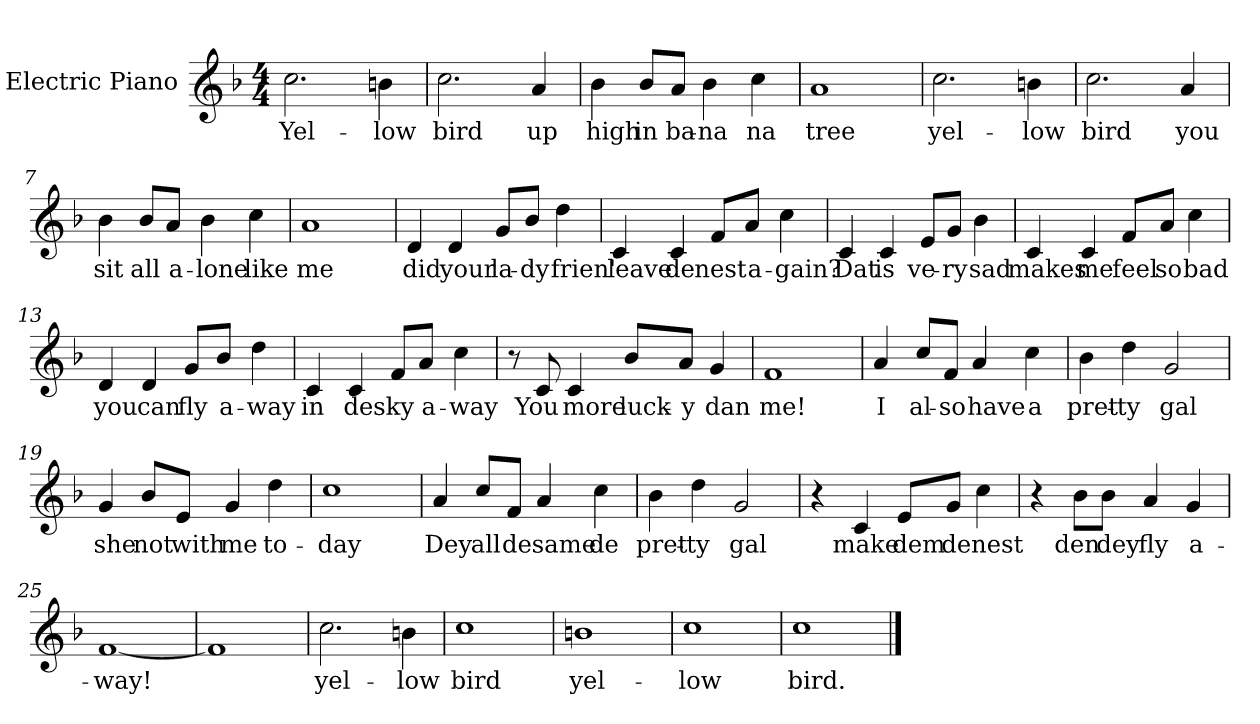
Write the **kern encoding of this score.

**kern	**text
*part1	*part1
*staff1	*staff1
*I"Electric Piano	*
*I'E.Pno	*
*clefG2	*
*k[b-]	*
*F:	*
*M4/4	*
=1	=1
2.cc\	Yel-
4bn\	-low
=2	=2
2.cc\	bird
4a/	up
=3	=3
4b-\	high
8b-/L	in
8a/J	ba-
4b-\	-na
4cc\	na
=4	=4
1a	tree
=5	=5
2.cc\	yel-
4bn\	-low
=6	=6
2.cc\	bird
4a/	you
!!LO:LB:g=z
=7	=7
4b-\	sit
8b-/L	all
8a/J	a-
4b-\	-lone
4cc\	like
=8	=8
1a	me
=9	=9
4d/	did
4d/	your
8g/L	la-
8b-/J	-dy
4dd\	frien'
=10	=10
4c/	leave
4c/	de
8f/L	nest
8a/J	a-
4cc\	-gain?
!!LO:LB:g=z
=11	=11
4c/	Dat
4c/	is
8e/L	ve-
8g/J	-ry
4b-\	sad
=12	=12
4c/	makes
4c/	me
8f/L	feel
8a/J	so
4cc\	bad
=13	=13
4d/	you
4d/	can
8g/L	fly
8b-/J	a-
4dd\	-way
!!LO:LB:g=z
=14	=14
4c/	in
4c/	de
8f/L	sky
8a/J	a-
4cc\	-way
=15	=15
8r	.
8c/	You
4c/	more
8b-/L	luck-
8a/J	-y
4g/	dan
=16	=16
1f	me!
=17	=17
4a/	I
8cc/L	al-
8f/J	-so
4a/	have
4cc\	a
!!LO:LB:g=z
=18	=18
4b-\	pret-
4dd\	-ty
2g/	gal
=19	=19
4g/	she
8b-/L	not
8e/J	with
4g/	me
4dd\	to-
=20	=20
1cc	-day
=21	=21
4a/	Dey
8cc/L	all
8f/J	de
4a/	same
4cc\	de
=22	=22
4b-\	pret-
4dd\	-ty
2g/	gal
!!LO:LB:g=z
=23	=23
4r	.
4c/	make
8e/L	dem
8g/J	de
4cc\	nest
=24	=24
4r	.
8b-\L	den
8b-\J	dey
4a/	fly
4g/	a-
=25	=25
[1f	-way!
=26	=26
1f]	.
=27	=27
2.cc\	yel-
4bn\	-low
=28	=28
1cc	bird
=29	=29
1bn	yel-
=30	=30
1cc	-low
=31	=31
1cc	bird.
==	==
*-	*-
